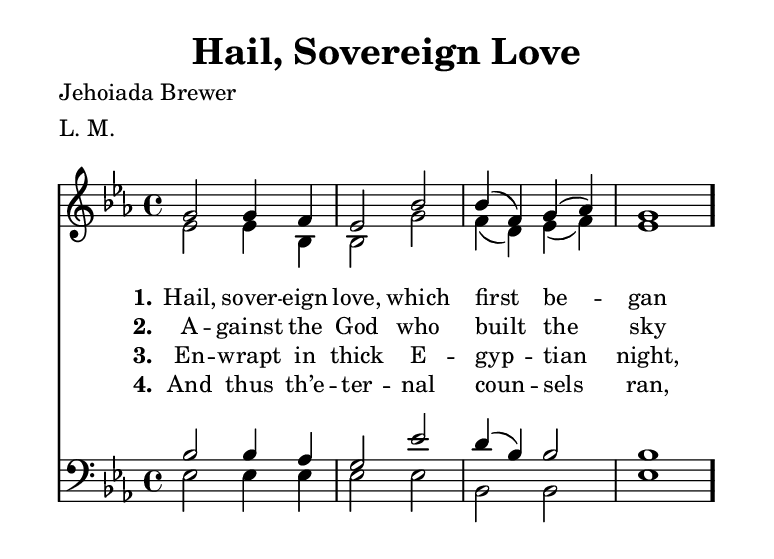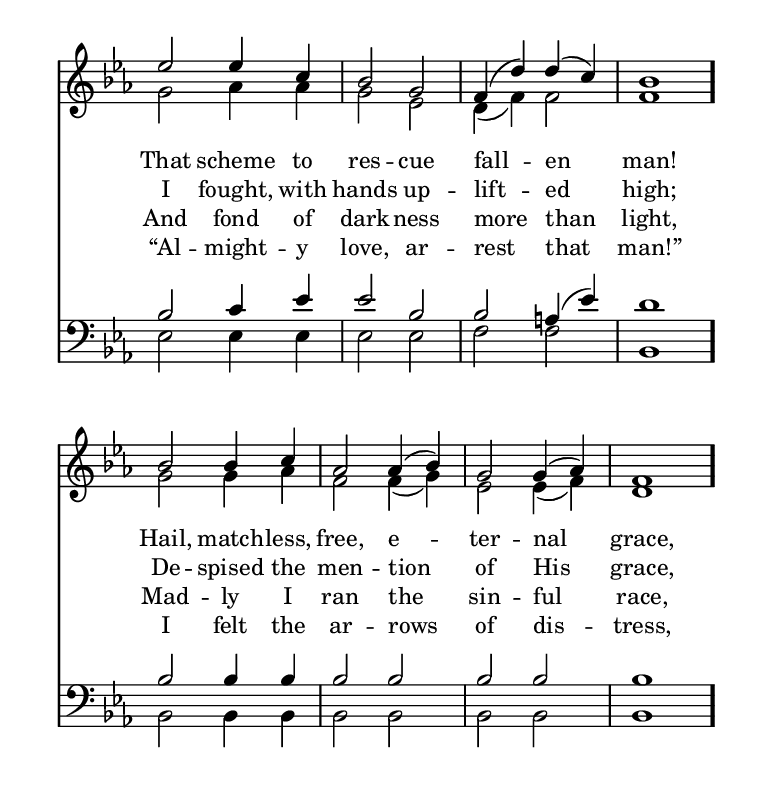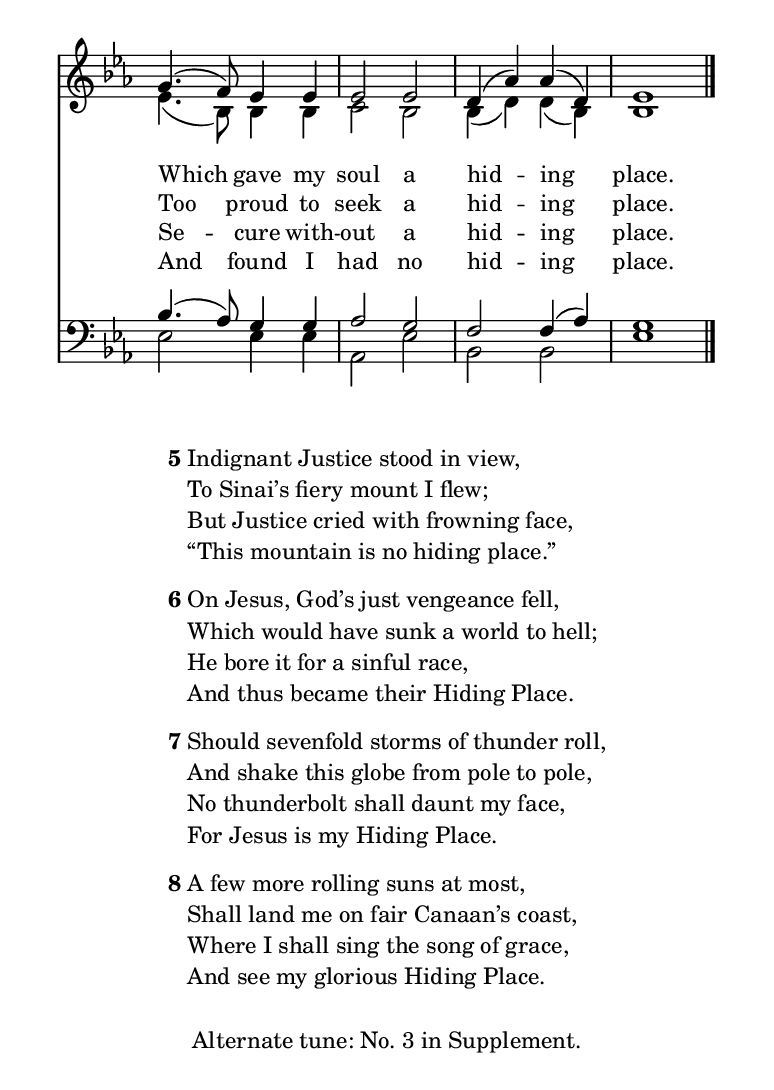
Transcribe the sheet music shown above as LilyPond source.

\include "common/global.ily"
\paper {
  \include "common/paper.ily"
  ragged-bottom = ##t
  ragged-last-bottom = ##t
  systems-per-page = #(cond (is-eogsized 2) (#t #f))
  %page-count = ##f
}

\header{
  hymnnumber = "88"
  title = "Hail, Sovereign Love"
  tunename = "Bera"
  meter = "L. M."
  poet = "Jehoiada Brewer" % original has "Jehoida"
  %composer = ""
  %copyright = ""
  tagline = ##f
}

% for fermata in MIDI
ta = { \tempo 4=110 }
tb = { \tempo 4=55  }

patternAA = { c2       c4 c4 | c2 c2      | c4( c4) c4( c4) | c1 }
patternAB = { c2       c4 c4 | c2 c2      | c4( c4) c2      | c1 }
patternAC = { c2       c4 c4 | c2 c2      | c2      c2      | c1 }
patternAD = { c2       c4 c4 | c2 c2      | c2      c4( c4) | c1 }
patternAE = { c2       c4 c4 | c2 c4( c4) | c2      c4( c4) | c1 }
patternAF = { c4.( c8) c4 c4 | c2 c2      | c4( c4) c4( c4) | c1 }
patternAG = { c4.( c8) c4 c4 | c2 c2      | c2      c4( c4) | c1 }

global = {
  \include "common/overrides.ily"
  \override Staff.TimeSignature.style = #'()
  \time 4/4
  \override Score.MetronomeMark.transparent = ##t % hide all fermata changes too
  \ta
  \key ees \major
  %\partial 4
  \autoBeamOff
}

notesSoprano = {
\global
\relative c'' {

  \changePitch \patternAA { g g f | ees bes' bes f g aes | g }
  \changePitch \patternAA { ees' ees c | bes g | f d' d c | bes }
  \changePitch \patternAE { bes bes c | aes aes bes | g g aes | f }
  \changePitch \patternAF { g f ees ees | ees ees | d aes' aes d, | ees }

  \bar "|."

}
}

notesAlto = {
\global
\relative e' {

  \changePitch \patternAA { ees ees bes | bes g' | f d ees f | ees }
  \changePitch \patternAB { g aes aes | g ees | d f f | f }
  \changePitch \patternAE { g g aes | f f g | ees ees f | d }
  \changePitch \patternAF { ees bes bes bes | c bes | bes d d bes | bes }

}
}

notesTenor = {
\global
\relative a {

  \changePitch \patternAB { bes bes aes | g ees' | d bes bes | bes }
  \changePitch \patternAD { bes | c ees | ees bes | bes a ees' | d }
  \changePitch \patternAC { bes bes bes | bes bes | bes bes | bes }
  \changePitch \patternAG { bes aes | g g | aes g | f f aes | g }

}
}

notesBass = {
\global
\relative f {

  \changePitch \patternAC { ees ees ees | ees ees | bes bes | ees }
  \changePitch \patternAC { ees ees ees | ees ees | f f | bes, }
  \changePitch \patternAC { bes bes bes | bes bes | bes bes | bes }
  \changePitch \patternAC { ees ees ees | aes, ees' | bes bes | ees }

}
}

wordsA = \lyricmode {
\set stanza = "1."

Hail, sover -- eign love, which first be -- gan \bar "."
That scheme to res -- cue fall -- en man! \bar "."
Hail, match -- less, free, e -- ter -- nal grace, \bar "."
Which gave my soul a hid -- ing place. \bar "."

}

wordsB = \lyricmode {
\set stanza = "2."

A -- gainst the God who built the sky
I fought, with hands up -- lift -- ed high;
De -- spised the men -- tion of His grace,
Too proud to seek a hid -- ing place.

}

wordsC = \lyricmode {
\set stanza = "3."

En -- wrapt in thick E -- gyp -- tian night,
And fond of dark -- ness more than light,
Mad -- ly I ran the sin -- ful race,
Se -- cure with -- out a hid -- ing place.

}

wordsD = \lyricmode {
\set stanza = "4."

And thus th’e -- ter -- nal coun -- sels ran,
“Al -- might -- y love, ar -- rest that man!”
I felt the ar -- rows of dis -- tress,
And found I had no hid -- ing place.

}

wordsE = \markuplist {

\line { Indignant Justice stood in view, }
\line { To Sinai’s fiery mount I flew; }
\line { But Justice cried with frowning face, }
\line { “This mountain is no hiding place.” }

}

wordsF = \markuplist {

\line { On Jesus, God’s just vengeance fell, }
\line { Which would have sunk a world to hell; }
\line { He bore it for a sinful race, }
\line { And thus became their Hiding Place. }

}

wordsG = \markuplist {

\line { Should sevenfold storms of thunder roll, }
\line { And shake this globe from pole to pole, }
\line { No thunderbolt shall daunt my face, }
\line { For Jesus is my Hiding Place. }

}

wordsH = \markuplist {

\line { A few more rolling suns at most, }
\line { Shall land me on fair Canaan’s coast, }
\line { Where I shall sing the song of grace, }
\line { And see my glorious Hiding Place. }

}

\score {
  \context ChoirStaff <<
    \context Staff = upper <<
      \set ChoirStaff.systemStartDelimiter = #'SystemStartBar
      \context Voice  = sopranos { \voiceOne << \notesSoprano >> }
      \context Voice  = altos { \voiceTwo << \notesAlto >> }
      \context Lyrics = one   \lyricsto sopranos \wordsA
      \context Lyrics = two   \lyricsto sopranos \wordsB
      \context Lyrics = three \lyricsto sopranos \wordsC
      \context Lyrics = four  \lyricsto sopranos \wordsD
    >>
    \context Staff = men <<
      \clef bass
      \context Voice  = tenors { \voiceOne << \notesTenor >> }
      \context Voice  = basses { \voiceTwo << \notesBass >> }
    >>
  >>
  \layout {
    \include "common/layout.ily"
  }
  \midi{
    \include "common/midi.ily"
  }
}

\noPageBreak

\markup { \fill-line { \column {
	% TODO centre number above verse as in original
  \line{ \bold 5 \column { \wordsE } } \combine \null \vspace #0.4
  \line{ \bold 6 \column { \wordsF } } \combine \null \vspace #0.4
  \line{ \bold 7 \column { \wordsG } } \combine \null \vspace #0.4
  \line{ \bold 8 \column { \wordsH } } \combine \null \vspace #0.4
} } }

\noPageBreak

\markup { \vspace #2 \fill-line { \raise #2 \line { Alternate tune: No. 3 in Supplement. } } }

\version "2.18.0"  % necessary for upgrading to future LilyPond versions.

% vi:set et ts=2 sw=2 ai nocindent syntax=lilypond:
